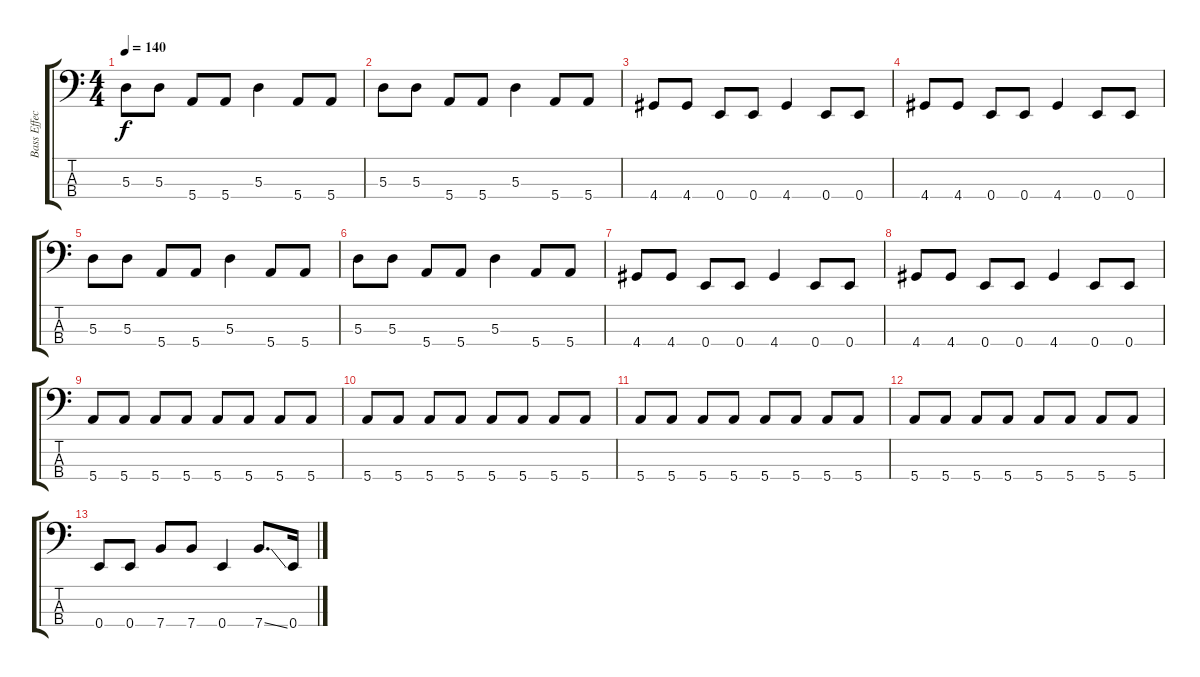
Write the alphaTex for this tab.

\track ("Bass Effect" "Bass Effec") {instrument slapbass1}
\staff {score tabs}
\tuning (G2 D2 A1 E1) {hide}
\ts (4 4)
\tempo 140
\clef f4
\ks c
5.3.8{dy f} 5.3.8 5.4.8 5.4.8 5.3.4 5.4.8 5.4.8 |
5.3.8 5.3.8 5.4.8 5.4.8 5.3.4 5.4.8 5.4.8 |
4.4.8 4.4.8 0.4.8 0.4.8 4.4.4 0.4.8 0.4.8 |
4.4.8 4.4.8 0.4.8 0.4.8 4.4.4 0.4.8 0.4.8 |
5.3.8 5.3.8 5.4.8 5.4.8 5.3.4 5.4.8 5.4.8 |
5.3.8 5.3.8 5.4.8 5.4.8 5.3.4 5.4.8 5.4.8 |
4.4.8 4.4.8 0.4.8 0.4.8 4.4.4 0.4.8 0.4.8 |
4.4.8 4.4.8 0.4.8 0.4.8 4.4.4 0.4.8 0.4.8 |
5.4.8 5.4.8 5.4.8 5.4.8 5.4.8 5.4.8 5.4.8 5.4.8 |
5.4.8 5.4.8 5.4.8 5.4.8 5.4.8 5.4.8 5.4.8 5.4.8 |
5.4.8 5.4.8 5.4.8 5.4.8 5.4.8 5.4.8 5.4.8 5.4.8 |
5.4.8 5.4.8 5.4.8 5.4.8 5.4.8 5.4.8 5.4.8 5.4.8 |
0.4.8 0.4.8 7.4.8 7.4.8 0.4.4 7.4{ss}.8{d} 0.4.16
